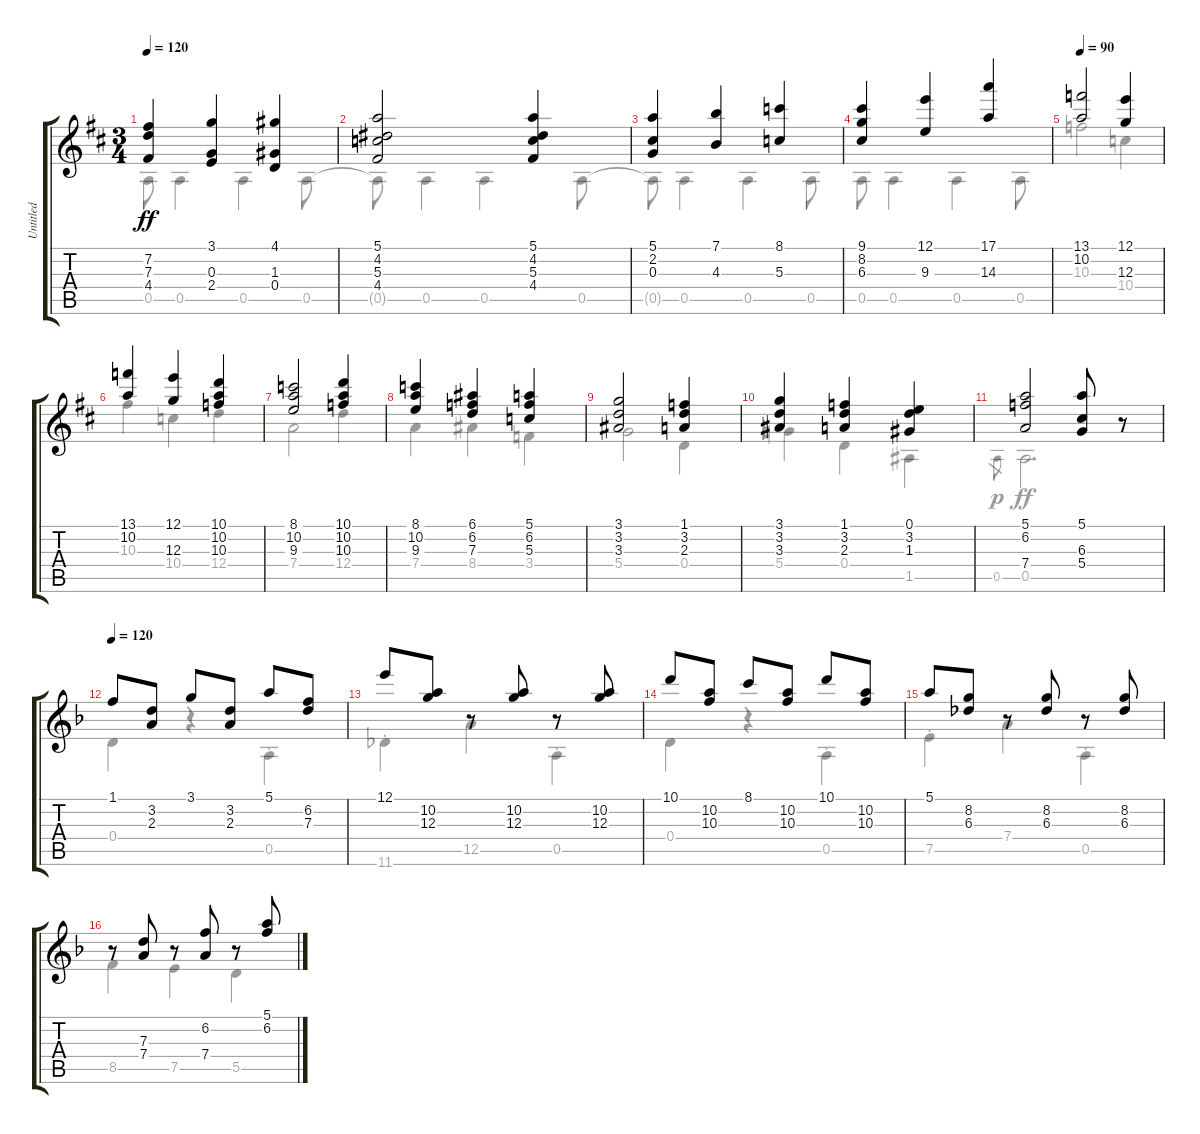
\track ("Untitled" "Untitled") {instrument acousticguitarnylon}
\staff {score tabs}
\tuning (E4 B3 G3 D3 A2 D2) {hide}
\voice
\ts (3 4)
\tempo 120
\clef g2
\ks d
(7.2 7.3 4.4).4{dy ff} (3.1 0.3 2.4).4 (4.1 1.3 0.4).4 |
(5.1 4.2 5.3 4.4).2 (5.1 4.2 5.3 4.4).4 |
(5.1 2.2 0.3).4 (7.1 4.3).4 (8.1 5.3).4 |
(9.1 8.2 6.3).4 (12.1 9.3).4 (17.1 14.3).4 |
\tempo 90
(13.1 10.2).2 (12.1 12.3).4 |
(13.1 10.2).4 (12.1 12.3).4 (10.1 10.2 10.3).4 |
(8.1 10.2 9.3).2 (10.1 10.2 10.3).4 |
(8.1 10.2 9.3).4 (6.1 6.2 7.3).4 (5.1 6.2 5.3).4 |
(3.1 3.2 3.3).2 (1.1 3.2 2.3).4 |
(3.1 3.2 3.3).4 (1.1 3.2 2.3).4 (0.1 3.2 1.3).4 |
(5.1 6.2 7.4).2 (5.1 6.3 5.4).8 r.8 |
\tempo 120
\ks f
1.1.8 (3.2 2.3).8 3.1.8 (3.2 2.3).8 5.1.8 (6.2 7.3).8 |
12.1.8 (10.2 12.3).8 r.8 (10.2 12.3).8 r.8 (10.2 12.3).8 |
10.1.8 (10.2 10.3).8 8.1.8 (10.2 10.3).8 10.1.8 (10.2 10.3).8 |
5.1.8 (8.2 6.3).8 r.8 (8.2 6.3).8 r.8 (8.2 6.3).8 |
r.8 (7.3 7.4).8 r.8 (6.2 7.4).8 r.8 (5.1 6.2).8
\voice
\clef g2
\ottava regular
\simile none
\ks d
0.5{t}.8{dy ff} 0.5.4 0.5.4 0.5.8 |
0.5{t}.8 0.5.4 0.5.4 0.5.8 |
0.5{t}.8 0.5.4 0.5.4 0.5.8 |
0.5.8 0.5.4 0.5.4 0.5.8 |
10.3.2 10.4.4 |
10.3.4 10.4.4 12.4.4 |
7.4.2 12.4.4 |
7.4.4 8.4.4 3.4.4 |
5.4.2 0.4.4 |
5.4.4 0.4.4 1.5.4 |
0.5.8{gr dy p} 0.5.2{d dy ff} |
\ks f
0.4.4 r.4 0.5{st}.4 |
11.6{st}.4 12.5{st}.4 0.5{st}.4 |
0.4.4 r.4 0.5{st}.4 |
7.5{st}.4 7.4{st}.4 0.5{st}.4 |
8.5.4 7.5.4 5.5.4
